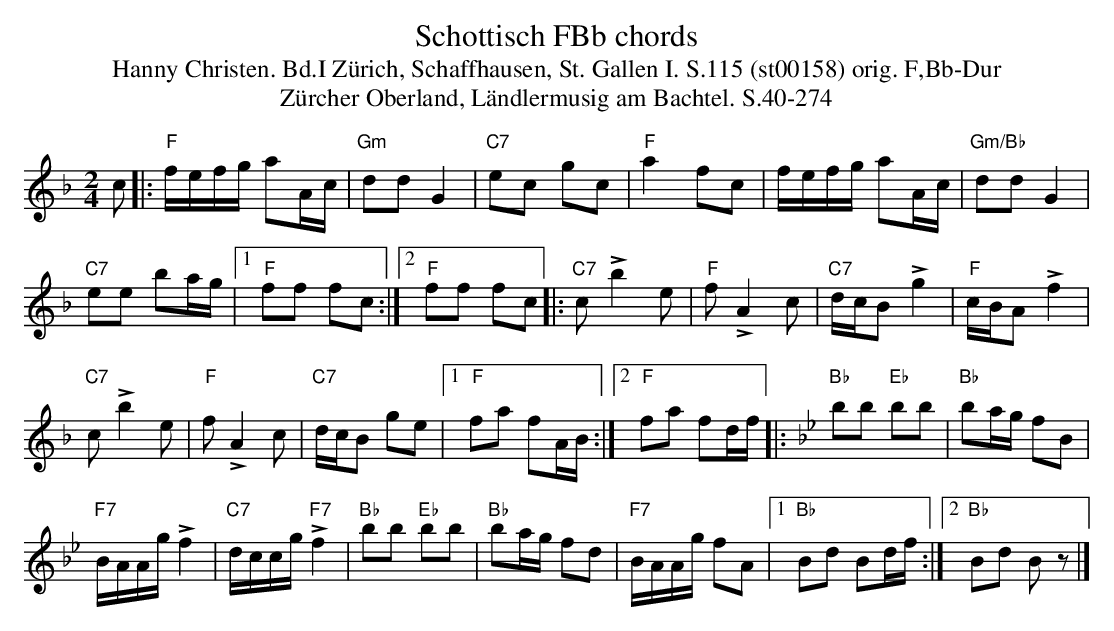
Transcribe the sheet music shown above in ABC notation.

X:1
T: Schottisch FBb chords
T:Hanny Christen. Bd.I Zürich, Schaffhausen, St. Gallen I. S.115 (st00158) orig. F,Bb-Dur
T: Z\"urcher Oberland, L\"andlermusig am Bachtel. S.40-274
M:2/4
L:1/16
K:F %%MIDI gchordon
c2 |: "F"fefg a2Ac | "Gm"d2d2G4 | "C7"e2c2 g2c2 | "F"a4f2c2 | fefg a2Ac | "Gm/Bb"d2d2G4 |
"C7"e2e2 b2ag |1 "F"f2f2 f2c2 :|2 "F"f2f2 f2c2 |: "C7"c2+>+b4e2 | "F"f2+>+A4c2 | "C7"dcB2 +>+g4 | "F"cBA2 +>+f4 |
"C7"c2+>+b4e2 | "F"f2+>+A4c2 | "C7"dcB2 g2e2 |1 "F"f2a2 f2AB :|2 "F"f2a2 f2df |: [K:Bb] "Bb"b2b2 "Eb"b2b2 | "Bb"b2ag f2B2 |
"F7"BAAg +>+f4 | "C7"dccg "F7"+>+f4 | "Bb"b2b2 "Eb"b2b2 | "Bb"b2ag f2d2 | "F7"BAAg f2A2 |1 "Bb"B2d2 B2df :|2 "Bb"B2d2 B2z2 |]
